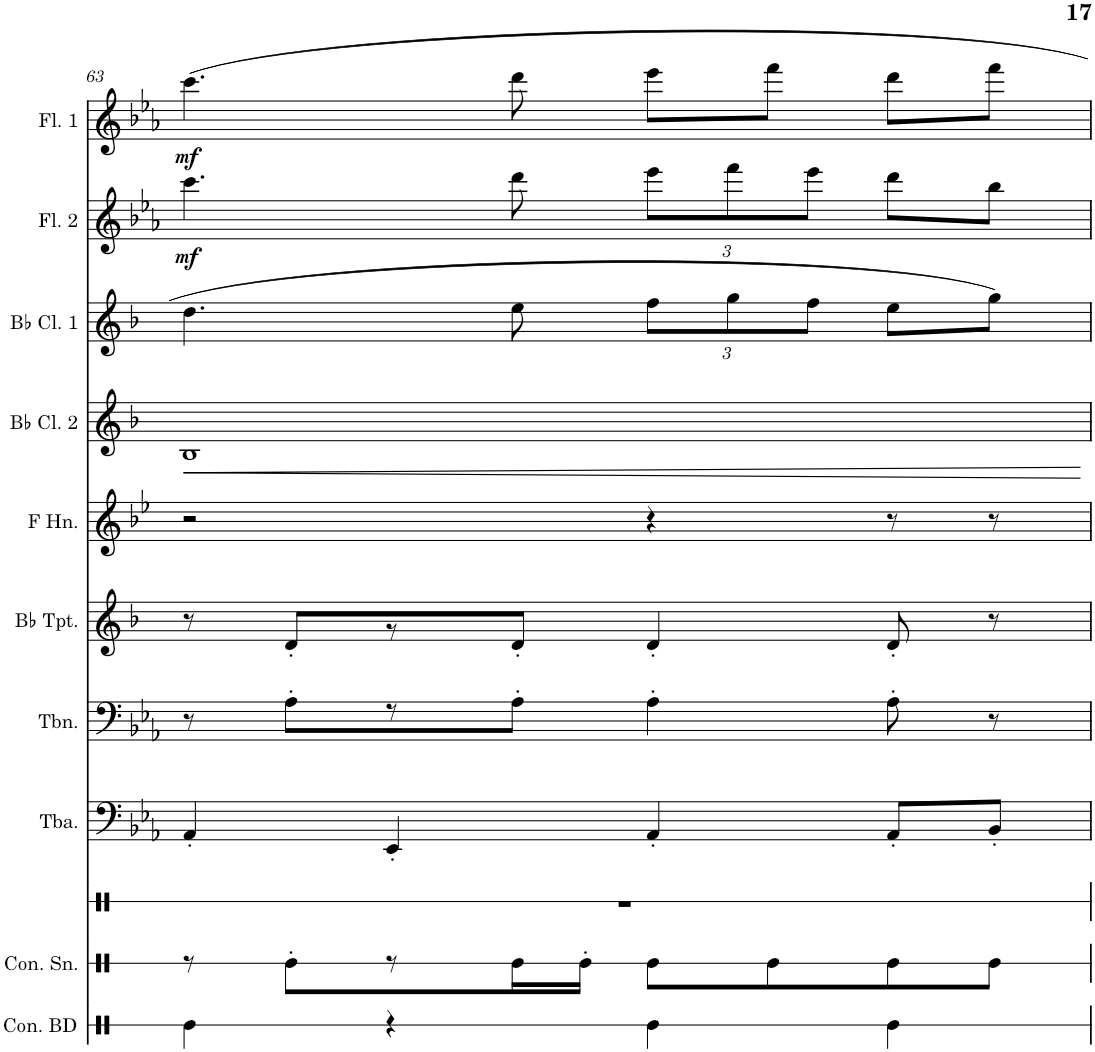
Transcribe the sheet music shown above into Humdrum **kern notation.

**kern	**kern	**kern	**kern	**kern	**kern	**kern	**kern	**kern	**kern	**dynam	**kern	**dynam
*part11	*part10	*part9	*part8	*part7	*part6	*part5	*part4	*part3	*part2	*part2	*part1	*part1
*staff11	*staff10	*staff9	*staff8	*staff7	*staff6	*staff5	*staff4	*staff3	*staff2	*staff2	*staff1	*staff1
*I"Concert Bass Drum	*I"Concert Snare Drum	*I"Crash Cymbal	*I"Tuba	*I"Trombone	*I"Bb Trumpet	*I"Horn in F	*I"Bb Clarinet 2	*I"Bb Clarinet 1	*I"Flute 2	*	*I"Flute 1	*
*I'Con. BD	*I'Con. Sn.	*I'Cym	*I'Tba.	*I'Tbn.	*I'Bb Tpt.	*	*I'Bb Cl. 2	*I'Bb Cl. 1	*I'Fl. 2	*	*I'Fl. 1	*
!!LO:PB:g=z
*clefX	*clefX	*clefX	*clefF4	*clefF4	*clefG2	*clefG2	*clefG2	*clefG2	*clefG2	*	*clefG2	*
*	*	*	*	*	*Trd1c2	*Trd4c7	*Trd1c2	*Trd1c2	*	*	*	*
*k[]	*k[]	*k[]	*k[b-e-a-]	*k[b-e-a-]	*k[b-]	*k[b-e-]	*k[b-]	*k[b-]	*k[b-e-a-]	*	*k[b-e-a-]	*
*M4/4	*M4/4	*M4/4	*M4/4	*M4/4	*M4/4	*M4/4	*M4/4	*M4/4	*M4/4	*	*M4/4	*
=63	=63	=63	=63	=63	=63	=63	=63	=63	=63	=63	=63	=63
!	!	!	!	!	!	!	!	!	!	!LO:DY:b	!	!LO:DY:b
4Re\	8r	1r	4AA-'/	8r	8r	2r	1B-	4.dd\	4.ccc\	mf	4.ccc\	mf
.	8Re'\L	.	.	8A-'\L	8d'/L	.	.	.	.	.	.	.
4r	8r	.	4EE-'/	8r	8r	.	.	.	.	.	.	.
.	16Re\L	.	.	8A-'\J	8d'/J	.	.	8ee\	8ddd\	.	8ddd\	.
.	16Re'\JJ	.	.	.	.	.	.	.	.	.	.	.
*	*	*	*	*	*	*	*	*Xbrackettup	*Xbrackettup	*	*	*
4Re\	8Re\L	.	4AA-'/	4A-'\	4d'/	4r	.	12ff\L	12eee-\L	.	8eee-\L	.
.	.	.	.	.	.	.	.	12gg\	12fff\	.	.	.
.	8Re\	.	.	.	.	.	.	.	.	.	8fff\J	.
.	.	.	.	.	.	.	.	12ff\J	12eee-\J	.	.	.
4Re\	8Re\	.	8AA-'/L	8A-'\	8d'/	8r	.	8ee\L	8ddd\L	.	8ddd\L	.
.	8Re\J	.	8BB-'/J	8r	8r	8r	.	8gg\J	8bb-\J	.	8fff\J	.
=	=	=	=	=	=	=	=	=	=	=	=	=
*-	*-	*-	*-	*-	*-	*-	*-	*-	*-	*-	*-	*-
